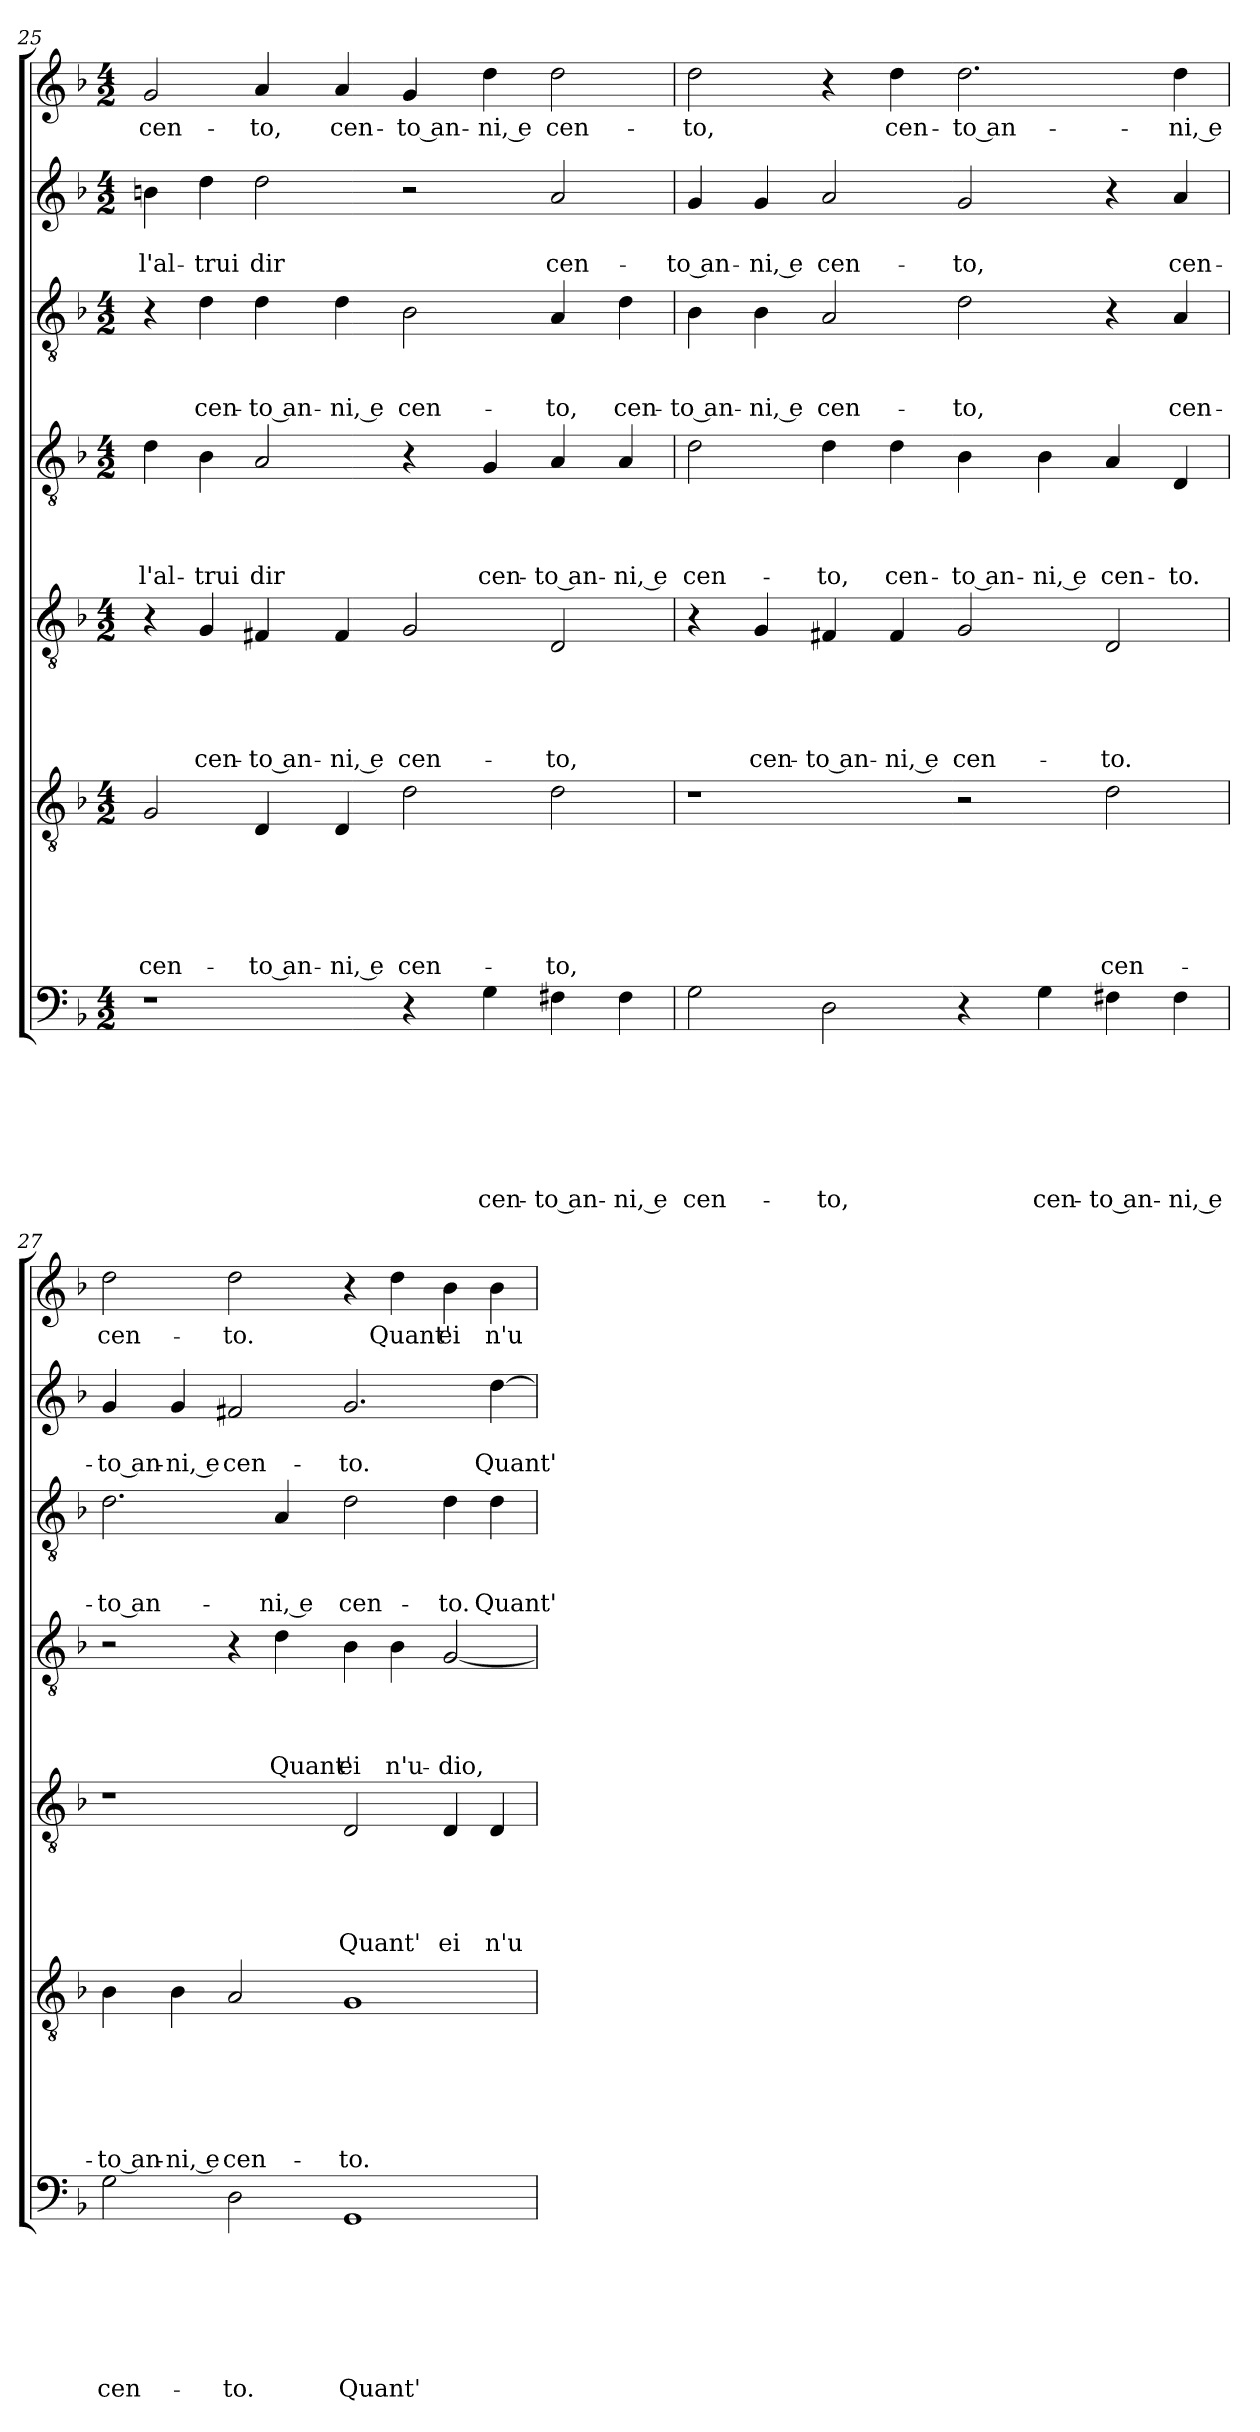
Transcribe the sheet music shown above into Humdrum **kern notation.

**kern	**text	**text	**text	**text	**text	**text	**text	**kern	**text	**text	**text	**text	**text	**text	**kern	**text	**text	**text	**text	**text	**kern	**text	**text	**text	**text	**kern	**text	**text	**text	**kern	**text	**text	**kern	**text
*part7	*part7	*part7	*part7	*part7	*part7	*part7	*part7	*part6	*part6	*part6	*part6	*part6	*part6	*part6	*part5	*part5	*part5	*part5	*part5	*part5	*part4	*part4	*part4	*part4	*part4	*part3	*part3	*part3	*part3	*part2	*part2	*part2	*part1	*part1
*staff7	*staff7	*staff7	*staff7	*staff7	*staff7	*staff7	*staff7	*staff6	*staff6	*staff6	*staff6	*staff6	*staff6	*staff6	*staff5	*staff5	*staff5	*staff5	*staff5	*staff5	*staff4	*staff4	*staff4	*staff4	*staff4	*staff3	*staff3	*staff3	*staff3	*staff2	*staff2	*staff2	*staff1	*staff1
!!LO:PB:g=z
*clefF4	*	*	*	*	*	*	*	*clefGv2	*	*	*	*	*	*	*clefGv2	*	*	*	*	*	*clefGv2	*	*	*	*	*clefGv2	*	*	*	*clefG2	*	*	*clefG2	*
*k[b-]	*	*	*	*	*	*	*	*k[b-]	*	*	*	*	*	*	*k[b-]	*	*	*	*	*	*k[b-]	*	*	*	*	*k[b-]	*	*	*	*k[b-]	*	*	*k[b-]	*
*d:	*	*	*	*	*	*	*	*d:	*	*	*	*	*	*	*d:	*	*	*	*	*	*d:	*	*	*	*	*d:	*	*	*	*d:	*	*	*d:	*
*M4/2	*	*	*	*	*	*	*	*M4/2	*	*	*	*	*	*	*M4/2	*	*	*	*	*	*M4/2	*	*	*	*	*M4/2	*	*	*	*M4/2	*	*	*M4/2	*
=25	=25	=25	=25	=25	=25	=25	=25	=25	=25	=25	=25	=25	=25	=25	=25	=25	=25	=25	=25	=25	=25	=25	=25	=25	=25	=25	=25	=25	=25	=25	=25	=25	=25	=25
!	!	!	!	!	!	!	!	!	!	!	!	!	!	!LO:LY:b	!	!	!	!	!	!	!	!	!	!	!LO:LY:b	!	!	!	!	!	!	!LO:LY:b	!	!LO:LY:b
1r	.	.	.	.	.	.	.	2G/	.	.	.	.	.	cen-	4r	.	.	.	.	.	4d\	.	.	.	l'al-	4r	.	.	.	4bn\	.	l'al-	2g/	cen-
!	!	!	!	!	!	!	!	!	!	!	!	!	!	!	!	!	!	!	!	!LO:LY:b	!	!	!	!	!LO:LY:b	!	!	!	!LO:LY:b	!	!	!LO:LY:b	!	!
.	.	.	.	.	.	.	.	.	.	.	.	.	.	.	4G/	.	.	.	.	cen-	4B-\	.	.	.	-trui	4d\	.	.	cen-	4dd\	.	-trui	.	.
!	!	!	!	!	!	!	!	!	!	!	!	!	!	!LO:LY:b	!	!	!	!	!	!LO:LY:b	!	!	!	!	!LO:LY:b	!	!	!	!LO:LY:b	!	!	!LO:LY:b	!	!LO:LY:b
.	.	.	.	.	.	.	.	4D/	.	.	.	.	.	-to an-	4F#X/	.	.	.	.	-to an-	2A/	.	.	.	dir	4d\	.	.	-to an-	2dd\	.	dir	4a/	-to,
!	!	!	!	!	!	!	!	!	!	!	!	!	!	!LO:LY:b	!	!	!	!	!	!LO:LY:b	!	!	!	!	!	!	!	!	!LO:LY:b	!	!	!	!	!LO:LY:b
.	.	.	.	.	.	.	.	4D/	.	.	.	.	.	-ni, e	4F#/	.	.	.	.	-ni, e	.	.	.	.	.	4d\	.	.	-ni, e	.	.	.	4a/	cen-
!	!	!	!	!	!	!	!	!	!	!	!	!	!	!LO:LY:b	!	!	!	!	!	!LO:LY:b	!	!	!	!	!	!	!	!	!LO:LY:b	!	!	!	!	!LO:LY:b
4r	.	.	.	.	.	.	.	2d\	.	.	.	.	.	cen-	2G/	.	.	.	.	cen-	4r	.	.	.	.	2B-\	.	.	cen-	2r	.	.	4g/	-to an-
!	!	!	!	!	!	!	!LO:LY:b	!	!	!	!	!	!	!	!	!	!	!	!	!	!	!	!	!	!LO:LY:b	!	!	!	!	!	!	!	!	!LO:LY:b
4G\	.	.	.	.	.	.	cen-	.	.	.	.	.	.	.	.	.	.	.	.	.	4G/	.	.	.	cen-	.	.	.	.	.	.	.	4dd\	-ni, e
!	!	!	!	!	!	!	!LO:LY:b	!	!	!	!	!	!	!LO:LY:b	!	!	!	!	!	!LO:LY:b	!	!	!	!	!LO:LY:b	!	!	!	!LO:LY:b	!	!	!LO:LY:b	!	!LO:LY:b
4F#X\	.	.	.	.	.	.	-to an-	2d\	.	.	.	.	.	-to,	2D/	.	.	.	.	-to,	4A/	.	.	.	-to an-	4A/	.	.	-to,	2a/	.	cen-	2dd\	cen-
!	!	!	!	!	!	!	!LO:LY:b	!	!	!	!	!	!	!	!	!	!	!	!	!	!	!	!	!	!LO:LY:b	!	!	!	!LO:LY:b	!	!	!	!	!
4F#\	.	.	.	.	.	.	-ni, e	.	.	.	.	.	.	.	.	.	.	.	.	.	4A/	.	.	.	-ni, e	4d\	.	.	cen-	.	.	.	.	.
=26	=26	=26	=26	=26	=26	=26	=26	=26	=26	=26	=26	=26	=26	=26	=26	=26	=26	=26	=26	=26	=26	=26	=26	=26	=26	=26	=26	=26	=26	=26	=26	=26	=26	=26
!	!	!	!	!	!	!	!LO:LY:b	!	!	!	!	!	!	!	!	!	!	!	!	!	!	!	!	!	!LO:LY:b	!	!	!	!LO:LY:b	!	!	!LO:LY:b	!	!LO:LY:b
2G\	.	.	.	.	.	.	cen-	1r	.	.	.	.	.	.	4r	.	.	.	.	.	2d\	.	.	.	cen-	4B-\	.	.	-to an-	4g/	.	-to an-	2dd\	-to,
!	!	!	!	!	!	!	!	!	!	!	!	!	!	!	!	!	!	!	!	!LO:LY:b	!	!	!	!	!	!	!	!	!LO:LY:b	!	!	!LO:LY:b	!	!
.	.	.	.	.	.	.	.	.	.	.	.	.	.	.	4G/	.	.	.	.	cen-	.	.	.	.	.	4B-\	.	.	-ni, e	4g/	.	-ni, e	.	.
!	!	!	!	!	!	!	!LO:LY:b	!	!	!	!	!	!	!	!	!	!	!	!	!LO:LY:b	!	!	!	!	!LO:LY:b	!	!	!	!LO:LY:b	!	!	!LO:LY:b	!	!
2D\	.	.	.	.	.	.	-to,	.	.	.	.	.	.	.	4F#X/	.	.	.	.	-to an-	4d\	.	.	.	-to,	2A/	.	.	cen-	2a/	.	cen-	4r	.
!	!	!	!	!	!	!	!	!	!	!	!	!	!	!	!	!	!	!	!	!LO:LY:b	!	!	!	!	!LO:LY:b	!	!	!	!	!	!	!	!	!LO:LY:b
.	.	.	.	.	.	.	.	.	.	.	.	.	.	.	4F#/	.	.	.	.	-ni, e	4d\	.	.	.	cen-	.	.	.	.	.	.	.	4dd\	cen-
!	!	!	!	!	!	!	!	!	!	!	!	!	!	!	!	!	!	!	!	!LO:LY:b	!	!	!	!	!LO:LY:b	!	!	!	!LO:LY:b	!	!	!LO:LY:b	!	!LO:LY:b
4r	.	.	.	.	.	.	.	2r	.	.	.	.	.	.	2G/	.	.	.	.	cen-	4B-\	.	.	.	-to an-	2d\	.	.	-to,	2g/	.	-to,	2.dd\	-to an-
!	!	!	!	!	!	!	!LO:LY:b	!	!	!	!	!	!	!	!	!	!	!	!	!	!	!	!	!	!LO:LY:b	!	!	!	!	!	!	!	!	!
4G\	.	.	.	.	.	.	cen-	.	.	.	.	.	.	.	.	.	.	.	.	.	4B-\	.	.	.	-ni, e	.	.	.	.	.	.	.	.	.
!	!	!	!	!	!	!	!LO:LY:b	!	!	!	!	!	!	!LO:LY:b	!	!	!	!	!	!LO:LY:b	!	!	!	!	!LO:LY:b	!	!	!	!	!	!	!	!	!
4F#X\	.	.	.	.	.	.	-to an-	2d\	.	.	.	.	.	cen-	2D/	.	.	.	.	-to.	4A/	.	.	.	cen-	4r	.	.	.	4r	.	.	.	.
!	!	!	!	!	!	!	!LO:LY:b	!	!	!	!	!	!	!	!	!	!	!	!	!	!	!	!	!	!LO:LY:b	!	!	!	!LO:LY:b	!	!	!LO:LY:b	!	!LO:LY:b
4F#\	.	.	.	.	.	.	-ni, e	.	.	.	.	.	.	.	.	.	.	.	.	.	4D/	.	.	.	-to.	4A/	.	.	cen-	4a/	.	cen-	4dd\	-ni, e
=27	=27	=27	=27	=27	=27	=27	=27	=27	=27	=27	=27	=27	=27	=27	=27	=27	=27	=27	=27	=27	=27	=27	=27	=27	=27	=27	=27	=27	=27	=27	=27	=27	=27	=27
!	!	!	!	!	!	!	!LO:LY:b	!	!	!	!	!	!	!LO:LY:b	!	!	!	!	!	!	!	!	!	!	!	!	!	!	!LO:LY:b	!	!	!LO:LY:b	!	!LO:LY:b
2G\	.	.	.	.	.	.	cen-	4B-\	.	.	.	.	.	-to an-	1r	.	.	.	.	.	2r	.	.	.	.	2.d\	.	.	-to an-	4g/	.	-to an-	2dd\	cen-
!	!	!	!	!	!	!	!	!	!	!	!	!	!	!LO:LY:b	!	!	!	!	!	!	!	!	!	!	!	!	!	!	!	!	!	!LO:LY:b	!	!
.	.	.	.	.	.	.	.	4B-\	.	.	.	.	.	-ni, e	.	.	.	.	.	.	.	.	.	.	.	.	.	.	.	4g/	.	-ni, e	.	.
!	!	!	!	!	!	!	!LO:LY:b	!	!	!	!	!	!	!LO:LY:b	!	!	!	!	!	!	!	!	!	!	!	!	!	!	!	!	!	!LO:LY:b	!	!LO:LY:b
2D\	.	.	.	.	.	.	-to.	2A/	.	.	.	.	.	cen-	.	.	.	.	.	.	4r	.	.	.	.	.	.	.	.	2f#X/	.	cen-	2dd\	-to.
!	!	!	!	!	!	!	!	!	!	!	!	!	!	!	!	!	!	!	!	!	!	!	!	!	!LO:LY:b	!	!	!	!LO:LY:b	!	!	!	!	!
.	.	.	.	.	.	.	.	.	.	.	.	.	.	.	.	.	.	.	.	.	4d\	.	.	.	Quant'	4A/	.	.	-ni, e	.	.	.	.	.
!	!	!	!	!	!	!	!LO:LY:b	!	!	!	!	!	!	!LO:LY:b	!	!	!	!	!	!LO:LY:b	!	!	!	!	!LO:LY:b	!	!	!	!LO:LY:b	!	!	!LO:LY:b	!	!
1GG	.	.	.	.	.	.	Quant'	1G	.	.	.	.	.	-to.	2D/	.	.	.	.	Quant'	4B-\	.	.	.	ei	2d\	.	.	cen-	2.g/	.	-to.	4r	.
!	!	!	!	!	!	!	!	!	!	!	!	!	!	!	!	!	!	!	!	!	!	!	!	!	!LO:LY:b	!	!	!	!	!	!	!	!	!LO:LY:b
.	.	.	.	.	.	.	.	.	.	.	.	.	.	.	.	.	.	.	.	.	4B-\	.	.	.	n'u-	.	.	.	.	.	.	.	4dd\	Quant'
!	!	!	!	!	!	!	!	!	!	!	!	!	!	!	!	!	!	!	!	!LO:LY:b	!	!	!	!	!LO:LY:b	!	!	!	!LO:LY:b	!	!	!	!	!LO:LY:b
.	.	.	.	.	.	.	.	.	.	.	.	.	.	.	4D/	.	.	.	.	ei	[2G/	.	.	.	-dio,	4d\	.	.	-to.	.	.	.	4b-\	ei
!	!	!	!	!	!	!	!	!	!	!	!	!	!	!	!	!	!	!	!	!LO:LY:b	!	!	!	!	!	!	!	!	!LO:LY:b	!	!	!LO:LY:b	!	!LO:LY:b
.	.	.	.	.	.	.	.	.	.	.	.	.	.	.	4D/	.	.	.	.	n'u-	.	.	.	.	.	4d\	.	.	Quant'	[4dd\	.	Quant'	4b-\	n'u-
=	=	=	=	=	=	=	=	=	=	=	=	=	=	=	=	=	=	=	=	=	=	=	=	=	=	=	=	=	=	=	=	=	=	=
*-	*-	*-	*-	*-	*-	*-	*-	*-	*-	*-	*-	*-	*-	*-	*-	*-	*-	*-	*-	*-	*-	*-	*-	*-	*-	*-	*-	*-	*-	*-	*-	*-	*-	*-
